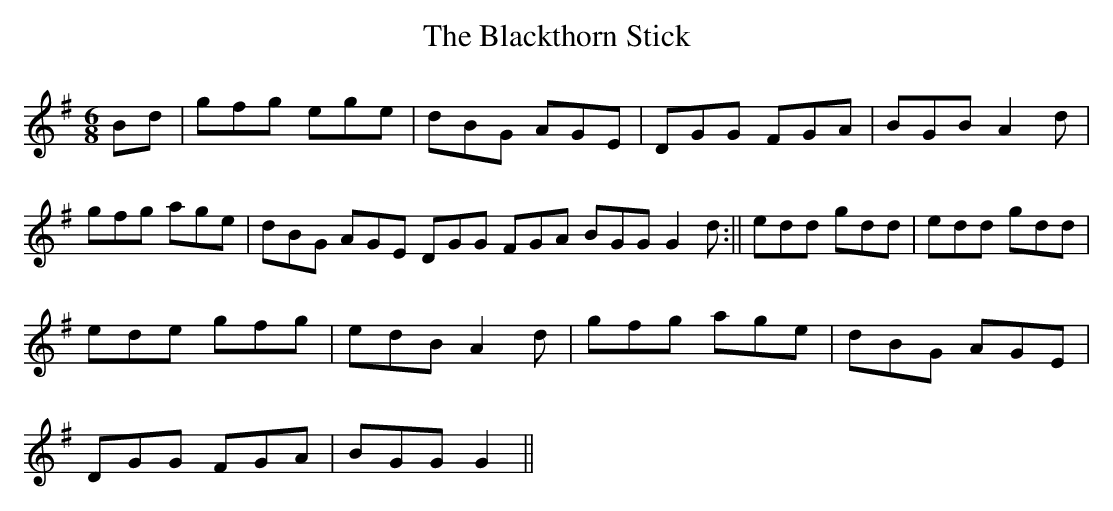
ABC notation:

X:1
T:Blackthorn Stick, The
M:6/8
L:1/8
K:G
Bd|gfg ege|dBG AGE|DGG FGA|BGB A2d|!
gfg age|dBG AGE DGG FGA BGG G2d:||edd gdd|edd gdd|!
ede gfg|edB A2d|gfg age|dBG AGE|!
DGG FGA|BGG G2||
